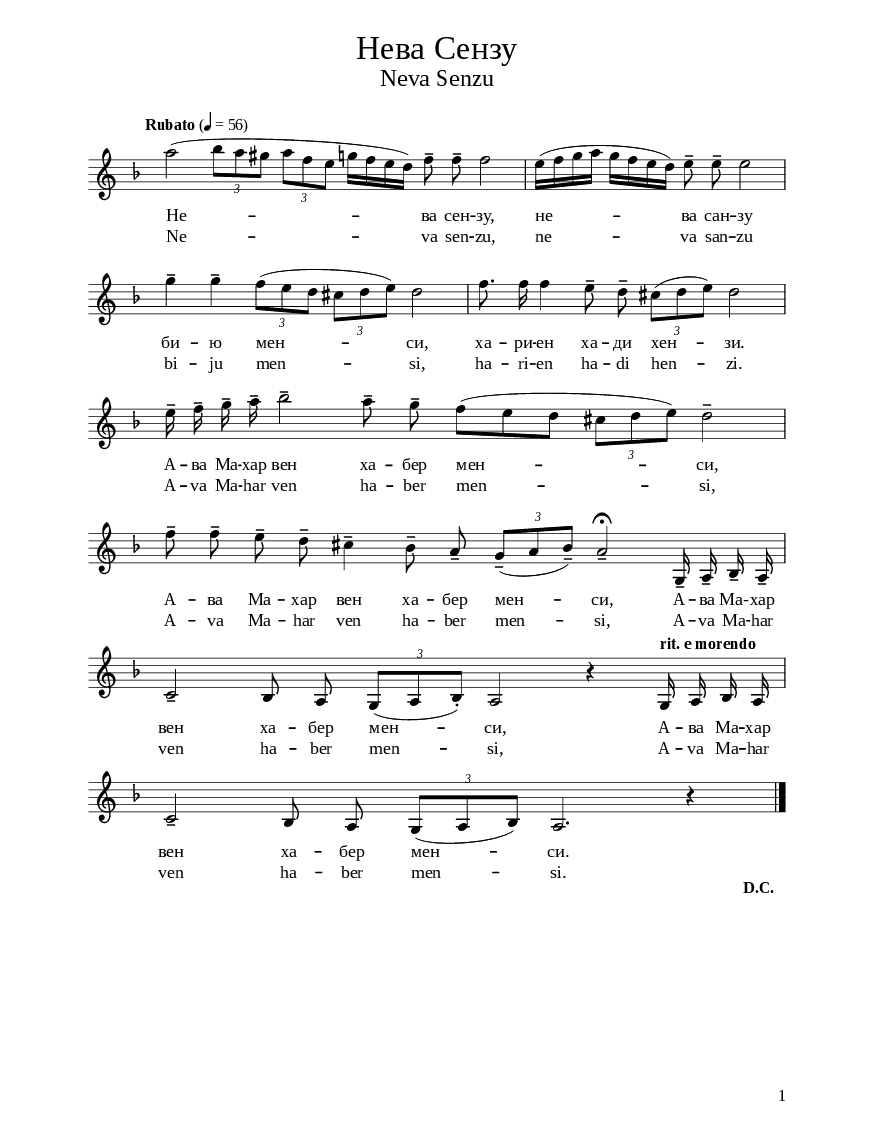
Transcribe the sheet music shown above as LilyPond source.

\version "2.24.1"

% include paper part and global functions
\include "include/globals.ily"

\bookpart {
  \label #'ref091
  \tocItem \markup "Нева Сензу – Neva Senzu"
  \include "include/bookpart-paper.ily"
  \score {
    \include "include/score-layout.ily"

    \new Voice \absolute {
      \clef treble
      \key d \minor
      \tempoFunc "Rubato" 4 "56"
      \autoBeamOn

      \omit Score.TimeSignature
      \cadenzaOn % allows custom bar lines
      \autoBeamOff
      a''2 ( \tuplet 3/2 { bes''8 [a'' gis''8] } \tuplet 3/2 { a''8 [f'' e''8] } g''16 [f'' e'' d''] )  f''8--  f''-- f''2 \bar "|" e''16 ( [f'' g'' a''] g''[ f'' e'' d''] ) e''8-- e''-- e''2 \bar "|" \break

      \time 7/4 g''4-- g''-- \tuplet 3/2 { f''8 ([e'' d''8]  } \tuplet 3/2 {cis''8 [d'' e''8] })   d''2 \bar "|" f''8. f''16 f''4 e''8-- d''-- \tuplet 3/2 {cis''!8 [( d'' e''8 )] } d''2 \bar "|" \break

      e''16-- f''16-- g''16-- a''-- bes''2-- a''8-- g''8--  f''8 ( [e''8 d''8] \tuplet 3/2 { cis''!8 [d''8 e''8] ) } d''2-- \bar "|" \break

      f''8-- f''-- e''-- d''-- cis''!4-- bes'8-- a'8-- \tuplet 3/2 {g'8-- ( [a' bes'--])} a'2--  \fermata  g16-- a-- bes--  a-- \bar "|" \break

      c'2-- bes8 a8 \tuplet 3/2 {g [( a bes-. )] } a2 r4 \tempo "rit. e morendo" g16 a bes  a \bar "|" \break

      c'2-- bes8 a8  \tuplet 3/2 {g [(a bes )]}  a2.  r4 \bar "|."


    }



    \addlyrics {
      Не -- ва сен -- зу,
      не -- ва сан -- зу би -- ю мен -- си,
      ха -- ри -- ен ха -- ди хен -- зи.
      А -- ва Ма -- хар вен ха -- бер мен -- си,
      А -- ва Ма -- хар вен ха -- бер мен -- си,
      А -- ва "Ма-" -- хар вен ха -- бер мен -- си,
      А -- ва Ма -- хар вен ха -- бер мен -- си.

    }

  \addlyrics {
      Ne -- va sen -- zu,
      ne -- va san -- zu bi -- ju men -- si,
      ha -- ri -- en ha -- di hen -- zi.
      A -- va Ma -- har ven ha -- ber men -- si,
      A -- va Ma -- har ven ha -- ber men -- si,
      A -- va Ma -- har ven ha -- ber men -- si,
      A -- va Ma -- har ven ha -- ber men -- si.

    }

    \header {
      title = \titleFunc "Нева Сензу" "Neva Senzu"
    }

    \midi{}

  } % score

\markup \dc-one "D.C."
  % include foreign translation(s) of the song
  %\include "lyrics_de/000_empty_template_lyrics_de.ly"

} % bookpart
